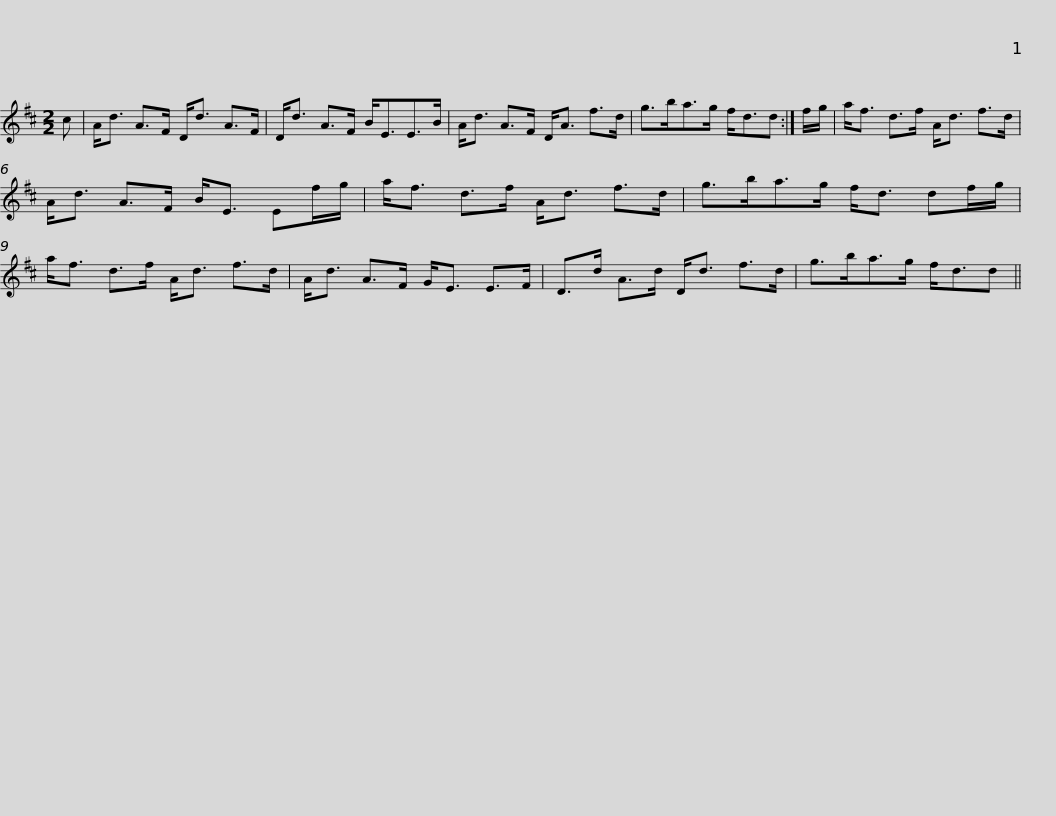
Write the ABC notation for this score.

X:1
L:1/8
M:2/2
I:linebreak $
K:D
V:1 treble
V:1
 c | A<d A>F D<d A>F | D<d A>F B<EE>B | A<d A>F D<A f>d | g>ba>g f<dd :| %5
 f/g/ |$ a<f d>f A<d f>d | A<d A>F B<E Ef/g/ | a<f d>f A<d f>d | g>ba>g f<d df/g/ |$ %10
 a<f d>f A<d f>d | A<d A>F G<E E>F | D>d A>d D<d f>d | g>ba>g f<dd || %14
